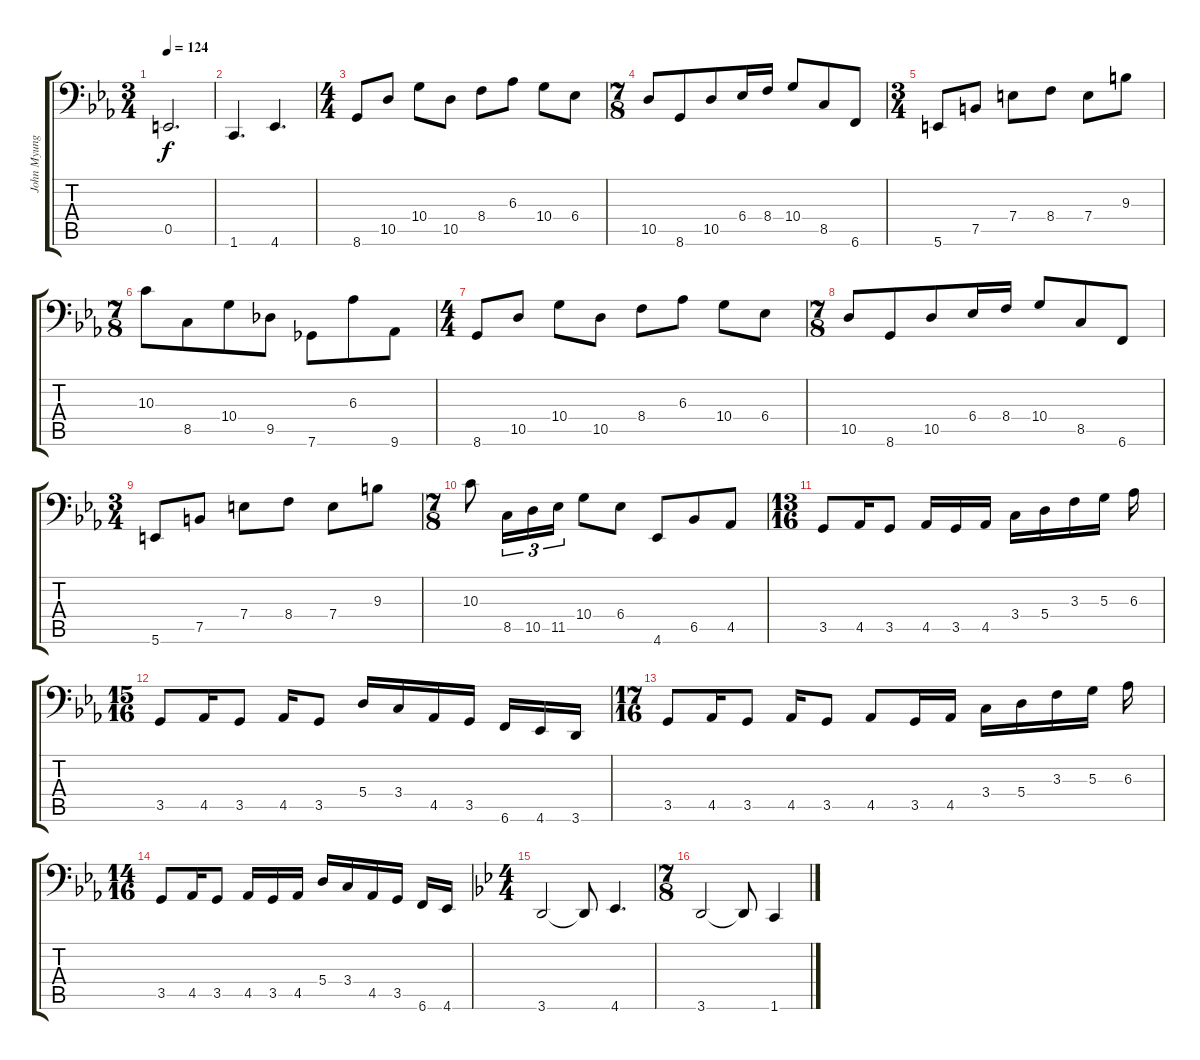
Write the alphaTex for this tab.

\track ("John Myung" "John Myung") {instrument electricbassfinger}
\staff {score tabs}
\tuning (C3 G2 D2 A1 E1 B0) {hide}
\ts (3 4)
\tempo 124
\clef f4
\ks eb
0.5.2{d dy f} |
1.6.4{d} 4.6.4{d} |
\ts (4 4)
8.6.8 10.5.8 10.4.8 10.5.8 8.4.8 6.3.8 10.4.8 6.4.8 |
\ts (7 8)
10.5.8 8.6.8 10.5.8 6.4.16 8.4.16 10.4.8 8.5.8 6.6.8 |
\ts (3 4)
5.6.8 7.5.8 7.4.8 8.4.8 7.4.8 9.3.8 |
\ts (7 8)
10.3.8 8.5.8 10.4.8 9.5.8 7.6.8 6.3.8 9.6.8 |
\ts (4 4)
8.6.8 10.5.8 10.4.8 10.5.8 8.4.8 6.3.8 10.4.8 6.4.8 |
\ts (7 8)
10.5.8 8.6.8 10.5.8 6.4.16 8.4.16 10.4.8 8.5.8 6.6.8 |
\ts (3 4)
5.6.8 7.5.8 7.4.8 8.4.8 7.4.8 9.3.8 |
\ts (7 8)
10.3.8 8.5.16{tu (3 2)} 10.5.16{tu (3 2)} 11.5.16{tu (3 2)} 10.4.8 6.4.8 4.6.8 6.5.8 4.5.8 |
\ts (13 16)
3.5.8 4.5.16 3.5.8 4.5.16 3.5.16 4.5.16 3.4.16 5.4.16 3.3.16 5.3.16 6.3.16 |
\ts (15 16)
3.5.8 4.5.16 3.5.8 4.5.16 3.5.8 5.4.16 3.4.16 4.5.16 3.5.16 6.6.16 4.6.16 3.6.16 |
\ts (17 16)
3.5.8 4.5.16 3.5.8 4.5.16 3.5.8 4.5.8 3.5.16 4.5.16 3.4.16 5.4.16 3.3.16 5.3.16 6.3.16 |
\ts (14 16)
3.5.8 4.5.16 3.5.8 4.5.16 3.5.16 4.5.16 5.4.16 3.4.16 4.5.16 3.5.16 6.6.16 4.6.16 |
\ts (4 4)
\ks bb
3.6.2 3.6{t}.8 4.6.4{d} |
\ts (7 8)
3.6.2 3.6{t}.8 1.6.4
